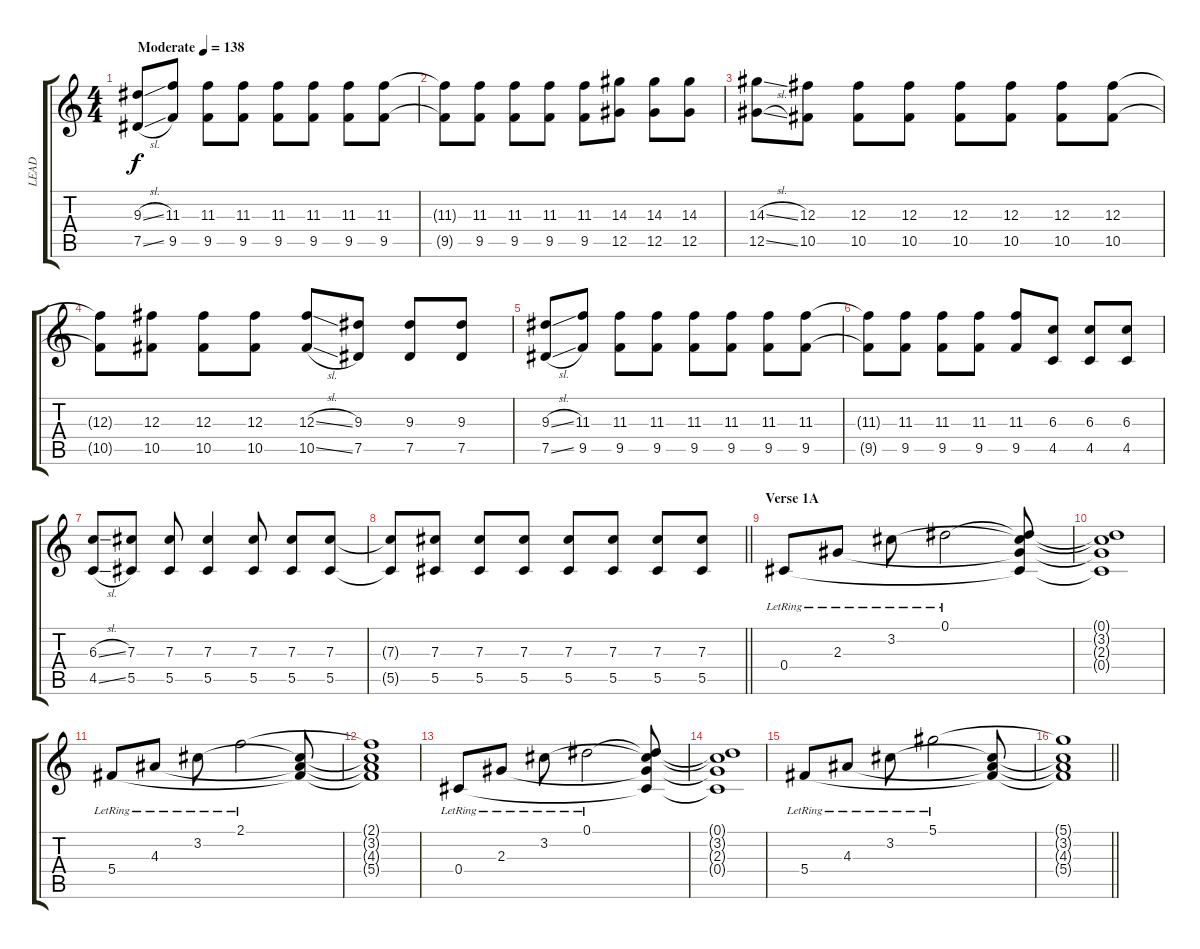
\track ("LEAD" "LEAD") {instrument overdrivenguitar}
\staff {score tabs}
\tuning (Eb4 Bb3 Gb3 Db3 Ab2 Db2) {hide}
\ts (4 4)
\tempo (138 "Moderate")
\clef g2
\ks c
(9.3{sl} 7.5{sl}).8{dy f instrument overdrivenguitar} (11.3 9.5).8 (11.3 9.5).8 (11.3 9.5).8 (11.3 9.5).8 (11.3 9.5).8 (11.3 9.5).8 (11.3 9.5).8 |
(11.3{t} 9.5{t}).8 (11.3 9.5).8 (11.3 9.5).8 (11.3 9.5).8 (11.3 9.5).8 (14.3 12.5).8 (14.3 12.5).8 (14.3 12.5).8 |
(14.3{sl} 12.5{sl}).8 (12.3 10.5).8 (12.3 10.5).8 (12.3 10.5).8 (12.3 10.5).8 (12.3 10.5).8 (12.3 10.5).8 (12.3 10.5).8 |
(12.3{t} 10.5{t}).8 (12.3 10.5).8 (12.3 10.5).8 (12.3 10.5).8 (12.3{sl} 10.5{sl}).8 (9.3 7.5).8 (9.3 7.5).8 (9.3 7.5).8 |
(9.3{sl} 7.5{sl}).8 (11.3 9.5).8 (11.3 9.5).8 (11.3 9.5).8 (11.3 9.5).8 (11.3 9.5).8 (11.3 9.5).8 (11.3 9.5).8 |
(11.3{t} 9.5{t}).8 (11.3 9.5).8 (11.3 9.5).8 (11.3 9.5).8 (11.3 9.5).8 (6.3 4.5).8 (6.3 4.5).8 (6.3 4.5).8 |
(6.3{sl} 4.5{sl}).8 (7.3 5.5).8 (7.3 5.5).8 (7.3 5.5).4 (7.3 5.5).8 (7.3 5.5).8 (7.3 5.5).8 |
\barLineRight lightlight
(7.3{t} 5.5{t}).8 (7.3 5.5).8 (7.3 5.5).8 (7.3 5.5).8 (7.3 5.5).8 (7.3 5.5).8 (7.3 5.5).8 (7.3 5.5).8 |
\section ("" "Verse 1A")
0.4{lr}.8{instrument electricguitarjazz} 2.3{lr}.8 3.2{lr}.8 0.1{lr}.2 (0.1{t} 3.2{t} 2.3{t} 0.4{t}).8 |
(0.1{t} 3.2{t} 2.3{t} 0.4{t}).1 |
5.4{lr}.8 4.3{lr}.8 3.2{lr}.8 2.1{lr}.2 (3.2{t} 4.3{t} 5.4{t}).8 |
(2.1{t} 3.2{t} 4.3{t} 5.4{t}).1 |
0.4{lr}.8 2.3{lr}.8 3.2{lr}.8 0.1{lr}.2 (0.1{t} 3.2{t} 2.3{t} 0.4{t}).8 |
(0.1{t} 3.2{t} 2.3{t} 0.4{t}).1 |
5.4{lr}.8 4.3{lr}.8 3.2{lr}.8 5.1{lr}.2 (3.2{t} 4.3{t} 5.4{t}).8 |
\barLineRight lightlight
(5.1{t} 3.2{t} 4.3{t} 5.4{t}).1
